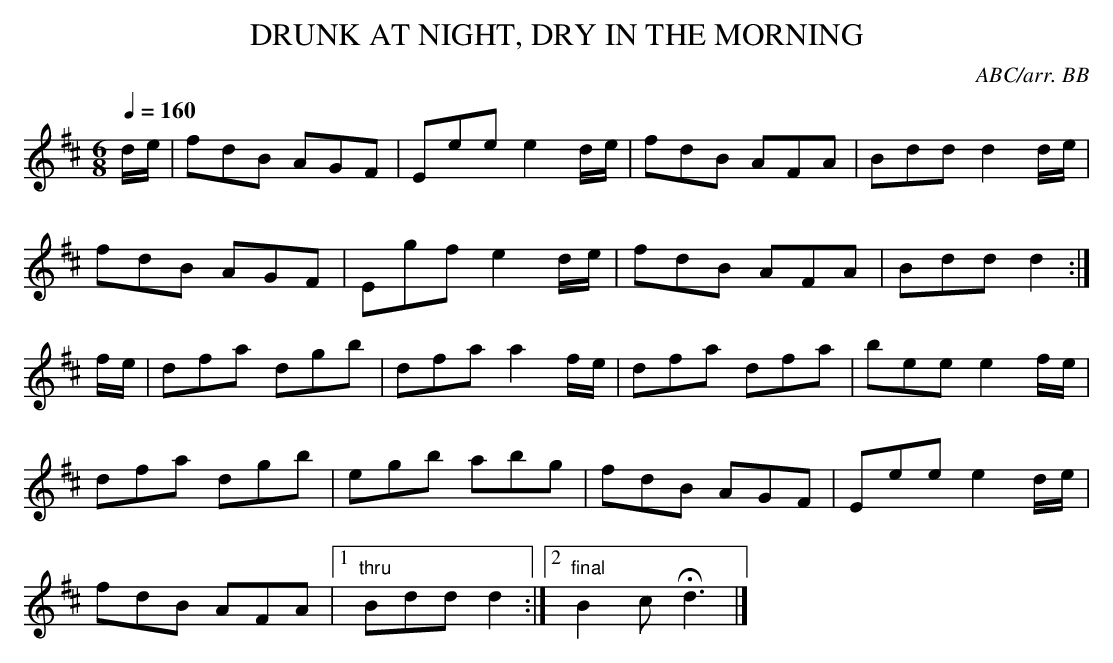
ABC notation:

X:1
T:DRUNK AT NIGHT, DRY IN THE MORNING
C:ABC/arr. BB
L:1/8
M:6/8
Q:1/4=160
K:D
d/e/|fdB AGF|Eee e2d/e/|fdB AFA|Bdd d2d/e/|
fdB AGF|Egf e2d/e/|fdB AFA|Bdd d2 :|
f/e/|dfa dgb|dfa a2f/e/|dfa dfa|bee e2f/e/|
dfa dgb|egb abg|fdB AGF|Eee e2d/e/|
fdB AFA|1 "thru"Bdd d2 :|2 "final"B2c Hd3|]
